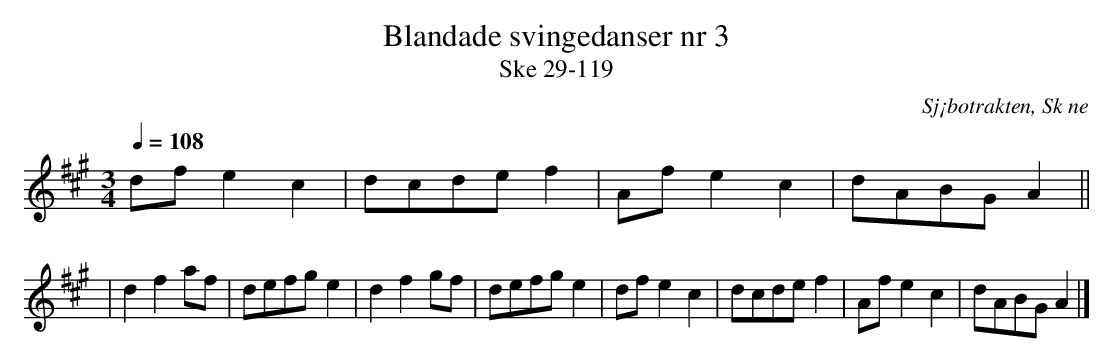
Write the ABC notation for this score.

X:1
T:Blandade svingedanser nr 3
T:Ske 29-119
O:Sj¡botrakten, Sk ne
M:3/4
L:1/8
Q:1/4=108
K:A
 df e2 c2 | dcde f2 | Af e2 c2 | dABG A2 ||
| d2 f2 af | defg e2 | d2 f2 gf | defg e2 | df e2 c2 | dcde f2 | Af e2 c2 | dABG A2 |]
